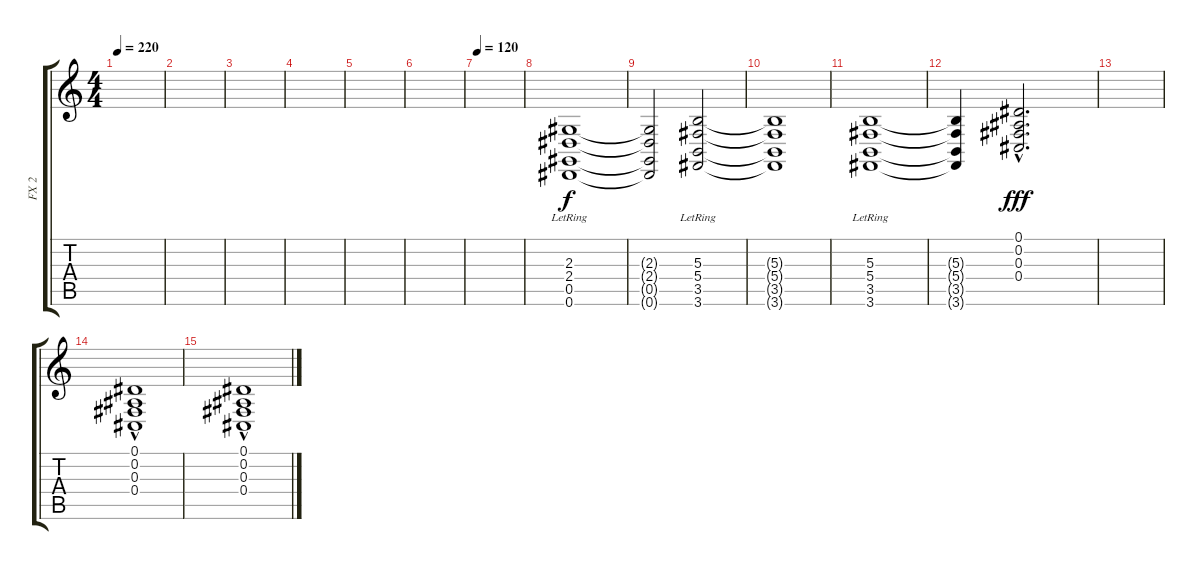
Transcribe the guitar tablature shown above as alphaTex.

\track ("FX 2" "FX 2") {instrument brightacousticpiano}
\staff {score tabs}
\tuning (Eb4 Bb3 Gb3 Db3 Ab2 Eb2) {hide}
\ts (4 4)
\tempo 220
\clef g2
\ks c
|
|
|
|
|
|
\tempo 120
|
(2.3{lr} 2.4{lr} 0.5 0.6{lr}).1 |
(2.3{t} 2.4{t} 0.5{t} 0.6{t}).2 (5.3{lr} 5.4{lr} 3.5{lr} 3.6{lr}).2 |
(5.3{t} 5.4{t} 3.5{t} 3.6{t}).1 |
(5.3{lr} 5.4{lr} 3.5{lr} 3.6{lr}).1 |
(5.3{t} 5.4{t} 3.5{t} 3.6{t}).4 (0.1{hac} 0.2{hac} 0.3{hac} 0.4{hac}).2{d dy fff instrument tinklebell} |
|
(0.1{hac} 0.2{hac} 0.3{hac} 0.4{hac}).1{instrument tinklebell} |
(0.1{hac} 0.2{hac} 0.3{hac} 0.4{hac}).1
